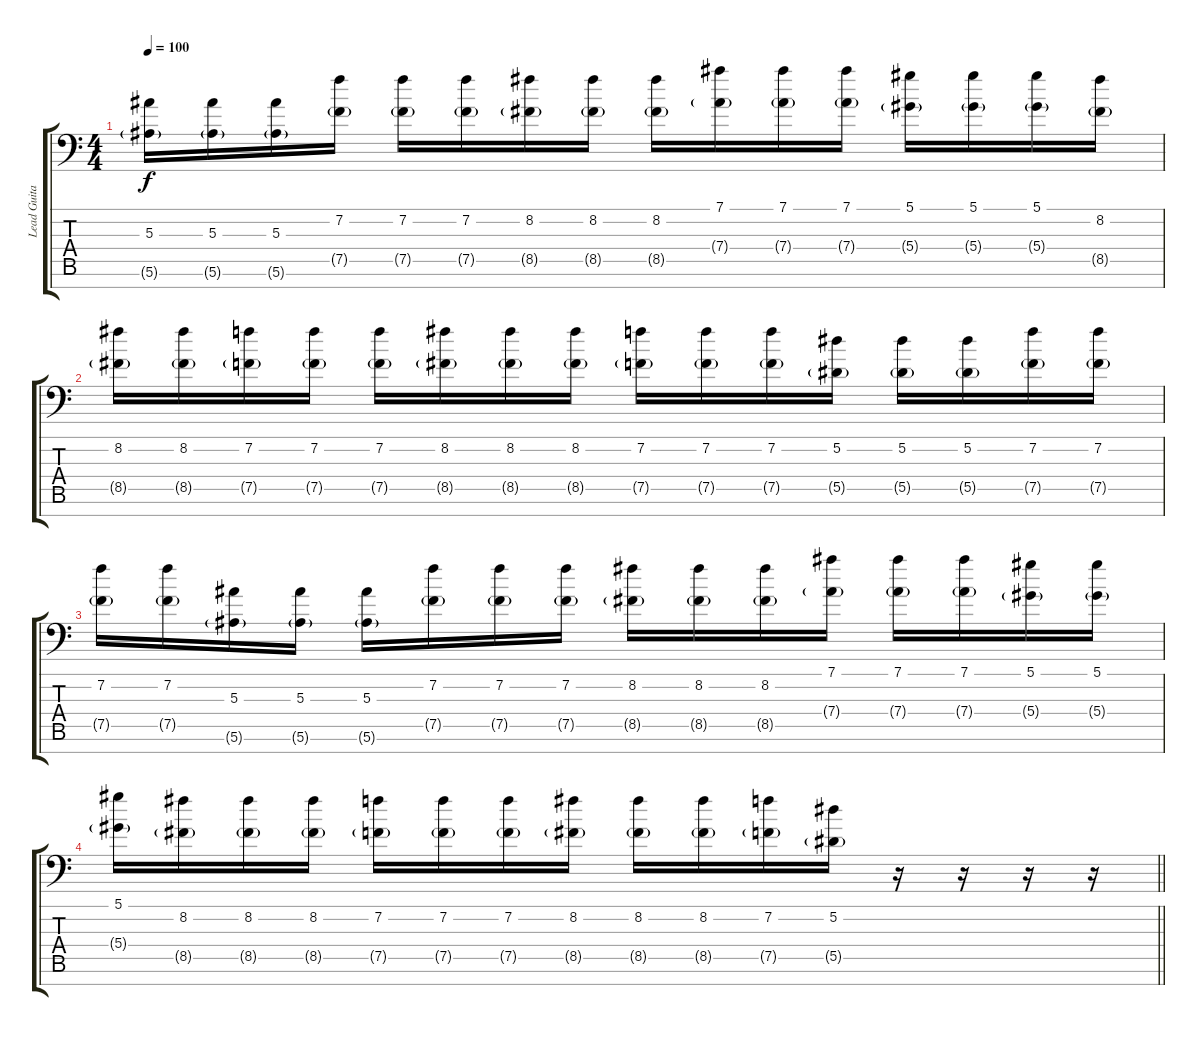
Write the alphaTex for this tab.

\track ("Lead Guitar" "Lead Guita") {instrument electricguitarclean}
\staff {score tabs}
\tuning (Eb4 Bb3 F3 Eb3 Bb2 F2 Bb1) {hide}
\ts (4 4)
\tempo 100
\clef f4
\ks c
(5.3 5.6{g}).16{dy f} (5.3 5.6{g}).16 (5.3 5.6{g}).16 (7.2 7.5{g}).16 (7.2 7.5{g}).16 (7.2 7.5{g}).16 (8.2 8.5{g}).16 (8.2 8.5{g}).16 (8.2 8.5{g}).16 (7.1 7.4{g}).16 (7.1 7.4{g}).16 (7.1 7.4{g}).16 (5.1 5.4{g}).16 (5.1 5.4{g}).16 (5.1 5.4{g}).16 (8.2 8.5{g}).16 |
(8.2 8.5{g}).16 (8.2 8.5{g}).16 (7.2 7.5{g}).16 (7.2 7.5{g}).16 (7.2 7.5{g}).16 (8.2 8.5{g}).16 (8.2 8.5{g}).16 (8.2 8.5{g}).16 (7.2 7.5{g}).16 (7.2 7.5{g}).16 (7.2 7.5{g}).16 (5.2 5.5{g}).16 (5.2 5.5{g}).16 (5.2 5.5{g}).16 (7.2 7.5{g}).16 (7.2 7.5{g}).16 |
(7.2 7.5{g}).16 (7.2 7.5{g}).16 (5.3 5.6{g}).16 (5.3 5.6{g}).16 (5.3 5.6{g}).16 (7.2 7.5{g}).16 (7.2 7.5{g}).16 (7.2 7.5{g}).16 (8.2 8.5{g}).16 (8.2 8.5{g}).16 (8.2 8.5{g}).16 (7.1 7.4{g}).16 (7.1 7.4{g}).16 (7.1 7.4{g}).16 (5.1 5.4{g}).16 (5.1 5.4{g}).16 |
\barLineRight lightlight
(5.1 5.4{g}).16 (8.2 8.5{g}).16 (8.2 8.5{g}).16 (8.2 8.5{g}).16 (7.2 7.5{g}).16 (7.2 7.5{g}).16 (7.2 7.5{g}).16 (8.2 8.5{g}).16 (8.2 8.5{g}).16 (8.2 8.5{g}).16 (7.2 7.5{g}).16 (5.2 5.5{g}).16 r.16 r.16 r.16 r.16
